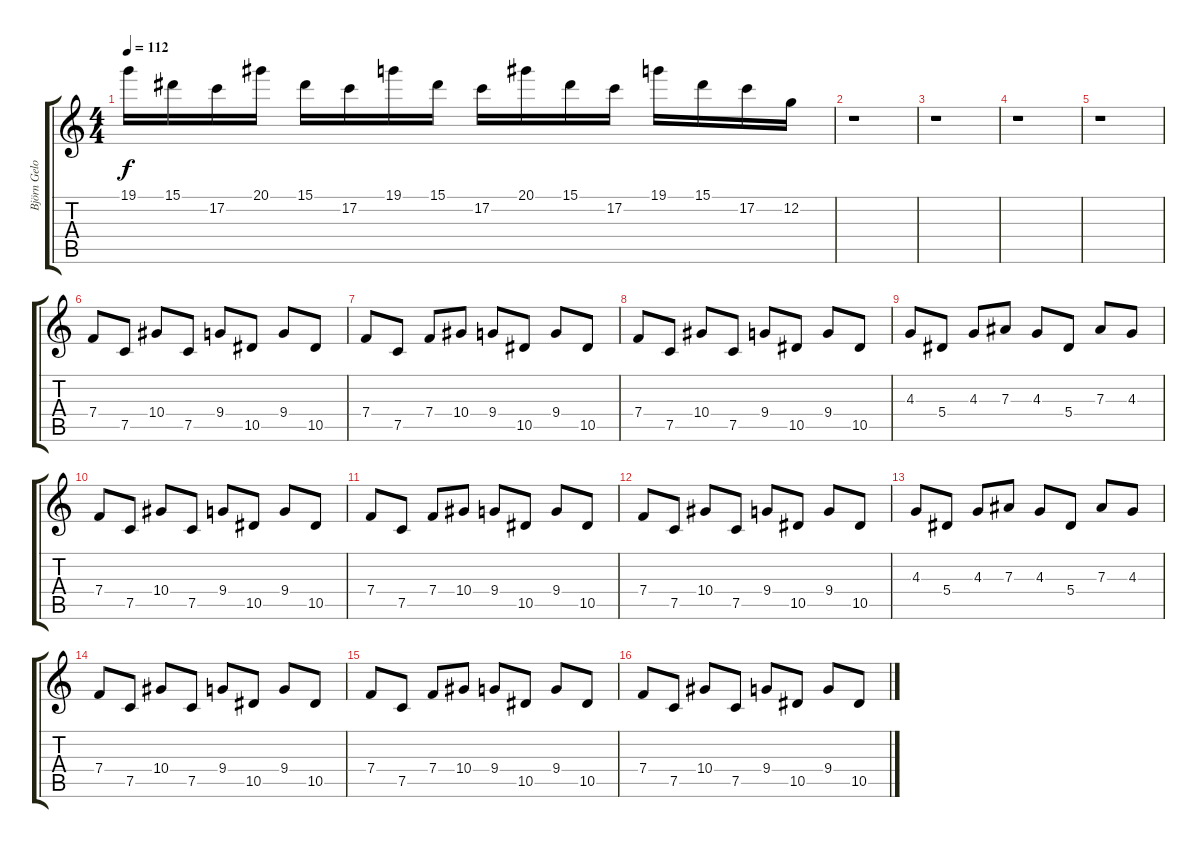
\track ("Björn Gelotte" "Björn Gelo") {instrument distortionguitar}
\staff {score tabs}
\tuning (C4 G3 Eb3 Bb2 F2 C2) {hide}
\ts (4 4)
\tempo 112
\clef g2
\ks c
19.1.16{dy f} 15.1.16 17.2.16 20.1.16 15.1.16 17.2.16 19.1.16 15.1.16 17.2.16 20.1.16 15.1.16 17.2.16 19.1.16 15.1.16 17.2.16 12.2.16 |
r.1 |
r.1 |
r.1 |
r.1 |
7.4.8 7.5.8 10.4.8 7.5.8 9.4.8 10.5.8 9.4.8 10.5.8 |
7.4.8 7.5.8 7.4.8 10.4.8 9.4.8 10.5.8 9.4.8 10.5.8 |
7.4.8 7.5.8 10.4.8 7.5.8 9.4.8 10.5.8 9.4.8 10.5.8 |
4.3.8 5.4.8 4.3.8 7.3.8 4.3.8 5.4.8 7.3.8 4.3.8 |
7.4.8 7.5.8 10.4.8 7.5.8 9.4.8 10.5.8 9.4.8 10.5.8 |
7.4.8 7.5.8 7.4.8 10.4.8 9.4.8 10.5.8 9.4.8 10.5.8 |
7.4.8 7.5.8 10.4.8 7.5.8 9.4.8 10.5.8 9.4.8 10.5.8 |
4.3.8 5.4.8 4.3.8 7.3.8 4.3.8 5.4.8 7.3.8 4.3.8 |
7.4.8 7.5.8 10.4.8 7.5.8 9.4.8 10.5.8 9.4.8 10.5.8 |
7.4.8 7.5.8 7.4.8 10.4.8 9.4.8 10.5.8 9.4.8 10.5.8 |
7.4.8 7.5.8 10.4.8 7.5.8 9.4.8 10.5.8 9.4.8 10.5.8
